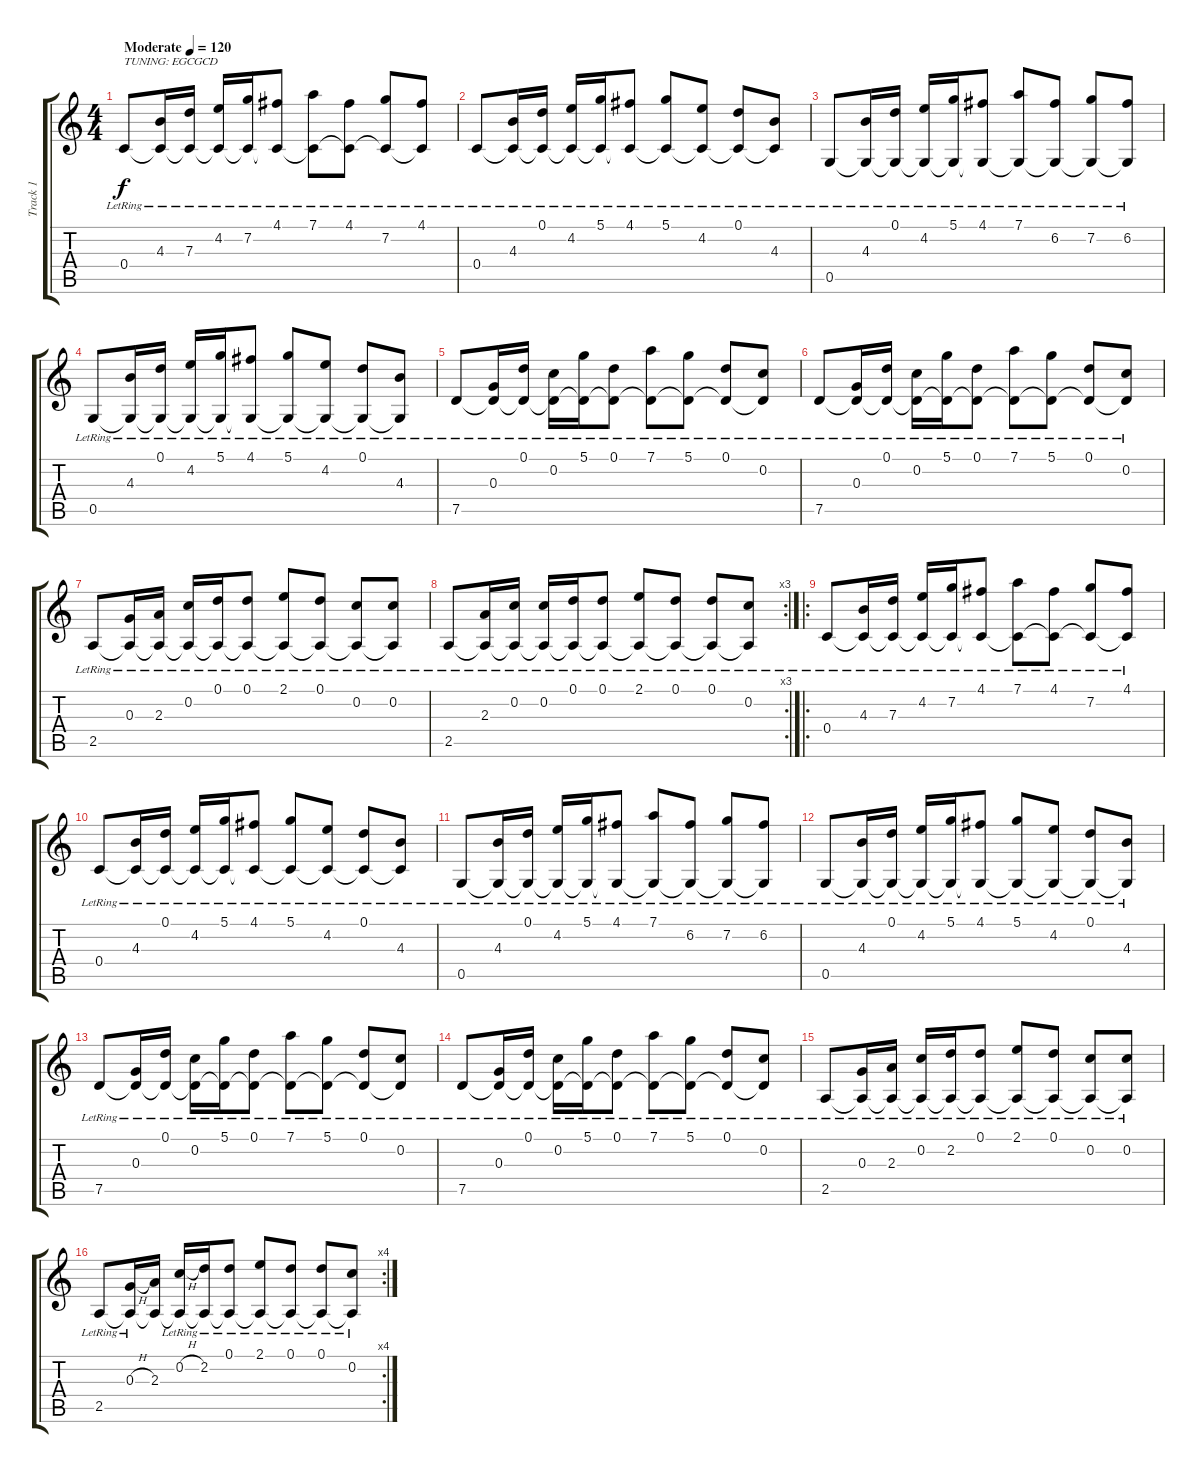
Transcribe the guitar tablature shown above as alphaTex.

\track ("Track 1" "Track 1") {instrument acousticguitarsteel}
\staff {score tabs}
\tuning (D4 C4 G3 C3 G2 E2) {hide}
\ts (4 4)
\tempo (120 "Moderate")
\clef g2
\ks c
0.4{lr}.8{txt "TUNING: EGCGCD" dy f instrument acousticguitarsteel} (4.3{lr} 0.4{t}).16 (7.3{lr} 0.4{t}).16 (4.2{lr} 0.4{t}).16 (7.2{lr} 0.4{t}).16 (4.1{lr} 0.4{t}).8 (7.1{lr} 0.4{t}).8 (4.1{lr} 0.4{t}).8 (7.2{lr} 0.4{t}).8 (4.1{lr} 0.4{t}).8 |
0.4{lr}.8 (4.3{lr} 0.4{t}).16 (0.1{lr} 0.4{t}).16 (4.2{lr} 0.4{t}).16 (5.1{lr} 0.4{t}).16 (4.1{lr} 0.4{t}).8 (5.1{lr} 0.4{t}).8 (4.2{lr} 0.4{t}).8 (0.1{lr} 0.4{t}).8 (4.3{lr} 0.4{t}).8 |
0.5{lr}.8 (4.3{lr} 0.5{t}).16 (0.1{lr} 0.5{t}).16 (4.2{lr} 0.5{t}).16 (5.1{lr} 0.5{t}).16 (4.1{lr} 0.5{t}).8 (7.1{lr} 0.5{t}).8 (6.2{lr} 0.5{t}).8 (7.2{lr} 0.5{t}).8 (6.2{lr} 0.5{t}).8 |
0.5{lr}.8 (4.3{lr} 0.5{t}).16 (0.1{lr} 0.5{t}).16 (4.2{lr} 0.5{t}).16 (5.1{lr} 0.5{t}).16 (4.1{lr} 0.5{t}).8 (5.1{lr} 0.5{t}).8 (4.2{lr} 0.5{t}).8 (0.1{lr} 0.5{t}).8 (4.3{lr} 0.5{t}).8 |
7.5{lr}.8 (0.3{lr} 7.5{t}).16 (0.1{lr} 7.5{t}).16 (0.2{lr} 7.5{t}).16 (5.1{lr} 7.5{t}).16 (0.1{lr} 7.5{t}).8 (7.1{lr} 7.5{t}).8 (5.1{lr} 7.5{t}).8 (0.1{lr} 7.5{t}).8 (0.2{lr} 7.5{t}).8 |
7.5{lr}.8 (0.3{lr} 7.5{t}).16 (0.1{lr} 7.5{t}).16 (0.2{lr} 7.5{t}).16 (5.1{lr} 7.5{t}).16 (0.1{lr} 7.5{t}).8 (7.1{lr} 7.5{t}).8 (5.1{lr} 7.5{t}).8 (0.1{lr} 7.5{t}).8 (0.2{lr} 7.5{t}).8 |
2.5{lr}.8 (0.3{lr} 2.5{t}).16 (2.3{lr} 2.5{t}).16 (0.2{lr} 2.5{t}).16 (0.1{lr} 2.5{t}).16 (0.1{lr} 2.5{t}).8 (2.1{lr} 2.5{t}).8 (0.1{lr} 2.5{t}).8 (0.2{lr} 2.5{t}).8 (0.2{lr} 2.5{t}).8 |
\rc 3
2.5{lr}.8 (2.3{lr} 2.5{t}).16 (0.2{lr} 2.5{t}).16 (0.2{lr} 2.5{t}).16 (0.1{lr} 2.5{t}).16 (0.1{lr} 2.5{t}).8 (2.1{lr} 2.5{t}).8 (0.1{lr} 2.5{t}).8 (0.1{lr} 2.5{t}).8 (0.2{lr} 2.5{t}).8 |
\ro
0.4{lr}.8 (4.3{lr} 0.4{t}).16 (7.3{lr} 0.4{t}).16 (4.2{lr} 0.4{t}).16 (7.2{lr} 0.4{t}).16 (4.1{lr} 0.4{t}).8 (7.1{lr} 0.4{t}).8 (4.1{lr} 0.4{t}).8 (7.2{lr} 0.4{t}).8 (4.1{lr} 0.4{t}).8 |
0.4{lr}.8 (4.3{lr} 0.4{t}).16 (0.1{lr} 0.4{t}).16 (4.2{lr} 0.4{t}).16 (5.1{lr} 0.4{t}).16 (4.1{lr} 0.4{t}).8 (5.1{lr} 0.4{t}).8 (4.2{lr} 0.4{t}).8 (0.1{lr} 0.4{t}).8 (4.3{lr} 0.4{t}).8 |
0.5{lr}.8 (4.3{lr} 0.5{t}).16 (0.1{lr} 0.5{t}).16 (4.2{lr} 0.5{t}).16 (5.1{lr} 0.5{t}).16 (4.1{lr} 0.5{t}).8 (7.1{lr} 0.5{t}).8 (6.2{lr} 0.5{t}).8 (7.2{lr} 0.5{t}).8 (6.2{lr} 0.5{t}).8 |
0.5{lr}.8 (4.3{lr} 0.5{t}).16 (0.1{lr} 0.5{t}).16 (4.2{lr} 0.5{t}).16 (5.1{lr} 0.5{t}).16 (4.1{lr} 0.5{t}).8 (5.1{lr} 0.5{t}).8 (4.2{lr} 0.5{t}).8 (0.1{lr} 0.5{t}).8 (4.3{lr} 0.5{t}).8 |
7.5{lr}.8 (0.3{lr} 7.5{t}).16 (0.1{lr} 7.5{t}).16 (0.2{lr} 7.5{t}).16 (5.1{lr} 7.5{t}).16 (0.1{lr} 7.5{t}).8 (7.1{lr} 7.5{t}).8 (5.1{lr} 7.5{t}).8 (0.1{lr} 7.5{t}).8 (0.2{lr} 7.5{t}).8 |
7.5{lr}.8 (0.3{lr} 7.5{t}).16 (0.1{lr} 7.5{t}).16 (0.2{lr} 7.5{t}).16 (5.1{lr} 7.5{t}).16 (0.1{lr} 7.5{t}).8 (7.1{lr} 7.5{t}).8 (5.1{lr} 7.5{t}).8 (0.1{lr} 7.5{t}).8 (0.2{lr} 7.5{t}).8 |
2.5{lr}.8 (0.3{lr} 2.5{t}).16 (2.3{lr} 2.5{t}).16 (0.2{lr} 2.5{t}).16 (2.2{lr} 2.5{t}).16 (0.1{lr} 2.5{t}).8 (2.1{lr} 2.5{t}).8 (0.1{lr} 2.5{t}).8 (0.2{lr} 2.5{t}).8 (0.2{lr} 2.5{t}).8 |
\rc 4
2.5{lr}.8 (0.3{h lr} 2.5{t}).16 (2.3 2.5{t}).16 (0.2{h lr} 2.5{t}).16 (2.2{lr} 2.5{t}).16 (0.1{lr} 2.5{t}).8 (2.1{lr} 2.5{t}).8 (0.1{lr} 2.5{t}).8 (0.1{lr} 2.5{t}).8 (0.2{lr} 2.5{t}).8
